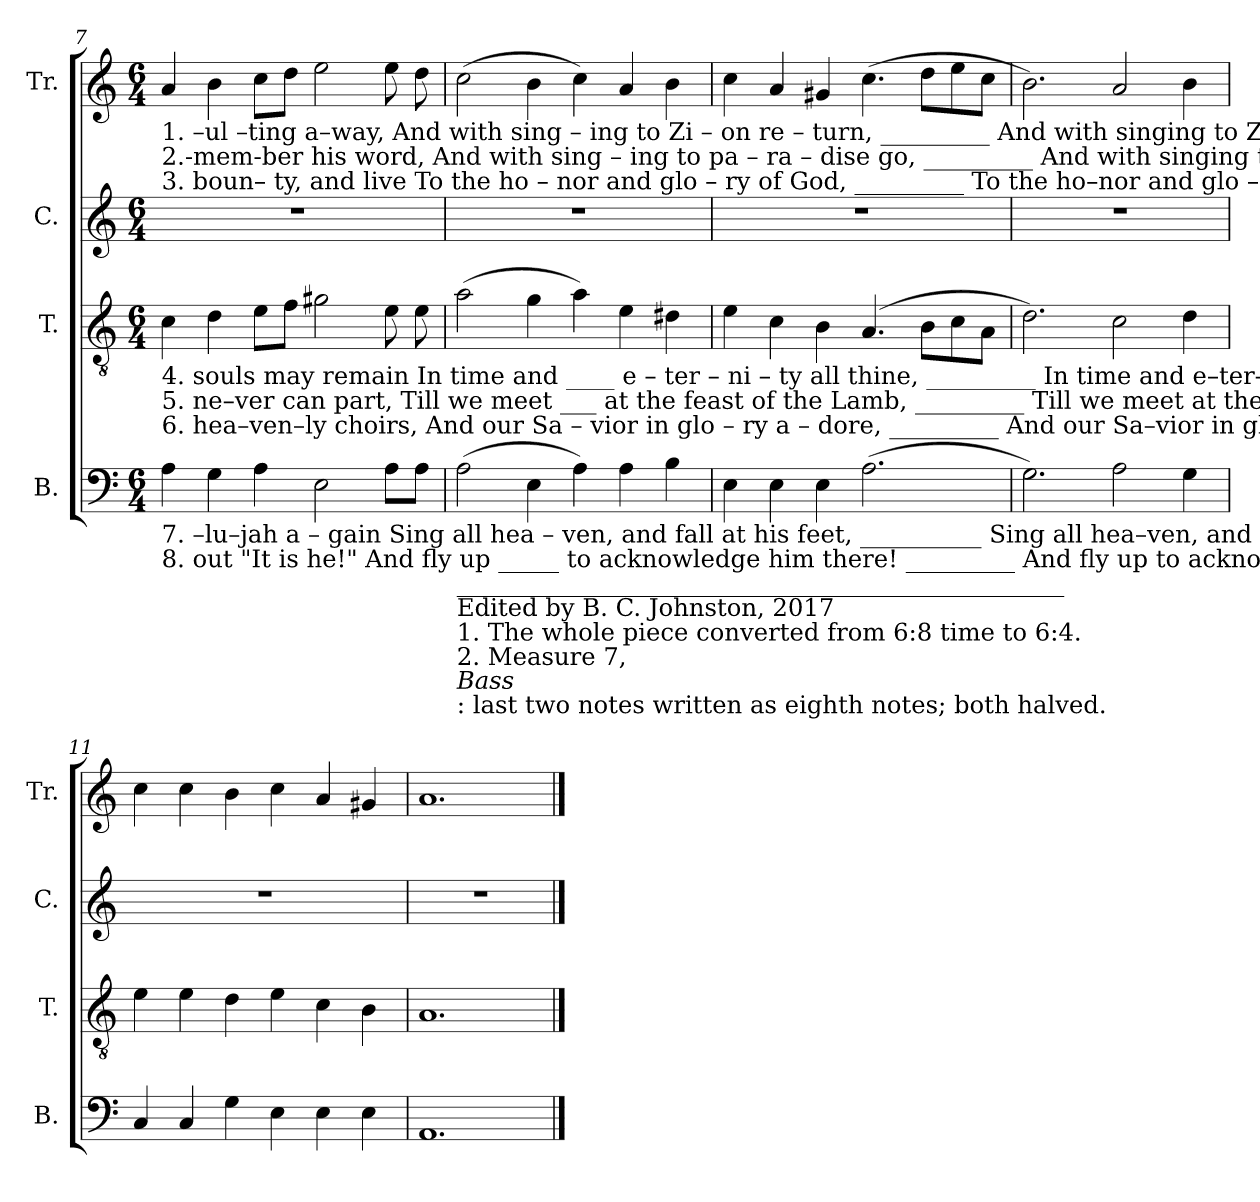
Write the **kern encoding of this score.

**kern	**kern	**kern	**kern
*part4	*part3	*part2	*part1
*staff4	*staff3	*staff2	*staff1
*I"B.	*I"T.	*I"C.	*I"Tr.
*I'B.	*I'T.	*I'C.	*I'Tr.
!!LO:LB:g=z
*clefF4	*clefGv2	*clefG2	*clefG2
*k[]	*k[]	*k[]	*k[]
*M6/4	*M6/4	*M6/4	*M6/4
=7	=7	=7	=7
!	!	!	!LO:TX:b:t=1. –ul –ting  a–way,      And with sing  –  ing   to    Zi – on   re – turn, _________ And with singing  to Zi – on  re – turn.
!	!	!	!LO:TX:b:t=2.-mem-ber his word, And with  sing –  ing    to    pa –  ra – dise go, _________   And  with singing  to  pa–ra– dise  go.
!	!	!	!LO:TX:b:t=3. boun– ty,  and  live  To the ho      –      nor   and  glo – ry  of   God, _________   To  the ho–nor and  glo – ry   of   God.
!	!LO:TX:b:t=4. souls may remain   In time and ____ e – ter – ni – ty   all     thine, _________    In  time  and  e–ter–ni–ty   all    thine.	!	!
!	!LO:TX:b:t=5. ne–ver  can  part,  Till  we  meet ___ at   the  feast  of  the   Lamb, _________   Till  we meet at the feast of the  Lamb.	!	!
!	!LO:TX:b:t=6. hea–ven–ly choirs,  And our  Sa –  vior  in    glo –  ry   a   –   dore, _________   And  our  Sa–vior  in glo–ry  a – dore.	!	!
!LO:TX:b:t=7. –lu–jah a –  gain  Sing  all  hea     –     ven, and   fall   at    his   feet, __________  Sing  all  hea–ven, and  fall  at  his  feet.	!	!	!
!LO:TX:b:t=8. out "It   is     he!" And fly  up _____   to   acknowledge him there! _________  And  fly up to acknowledge him there!	!	!	!
4A\	4c\	1.r	4a/
4G\	4d\	.	4b\
4A\	8e\L	.	8cc\L
.	8f\J	.	8dd\J
2E\	2g#X\	.	2ee\
8A\L	8e\	.	8ee\
8A\J	8e\	.	8dd\
=8	=8	=8	=8
!LO:TX:b:t=__________________________________________________	!	!	!
!LO:TX:b:t=Edited by B. C. Johnston, 2017	!	!	!
!LO:TX:b:t=1. The whole piece converted from 6&colon;8 time to 6&colon;4.	!	!	!
!LO:TX:b:t=2. Measure 7,	!	!	!
!LO:TX:b:i:t=Bass	!	!	!
!LO:TX:b:t=&colon; last two notes written as eighth notes; both halved.	!	!	!
(2A\	(2a\	1.r	(2cc\
4E\	4g\	.	4b\
4A\)	4a\)	.	4cc\)
4A\	4e\	.	4a/
4B\	4d#X\	.	4b\
=9	=9	=9	=9
4E\	4e\	1.r	4cc\
4E\	4c\	.	4a/
4E\	4B\	.	4g#X/
(2.A\	(4.A/	.	(4.cc\
.	8B\L	.	8dd\L
.	8c\	.	8ee\
.	8A\J	.	8cc\J
=10	=10	=10	=10
2.G\)	2.d\)	1.r	2.b\)
2A\	2c\	.	2a/
4G\	4d\	.	4b\
=11	=11	=11	=11
4C/	4e\	1.r	4cc\
4C/	4e\	.	4cc\
4G\	4d\	.	4b\
4E\	4e\	.	4cc\
4E\	4c\	.	4a/
4E\	4B\	.	4g#X/
=12	=12	=12	=12
1.AA	1.A	1.r	1.a
==	==	==	==
*-	*-	*-	*-
